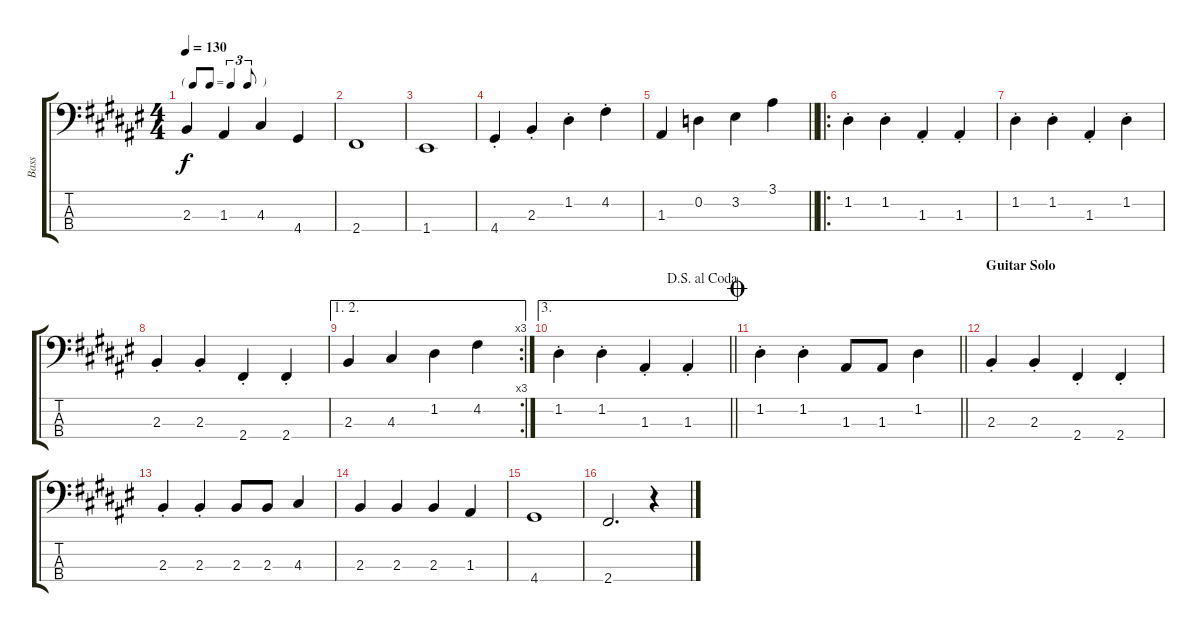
\track ("Bass" "Bass") {instrument electricbassfinger}
\staff {score tabs}
\tuning (G2 D2 A1 E1) {hide}
\ts (4 4)
\tf triplet8th
\tempo 130
\clef f4
\ks f#
2.3.4{dy f} 1.3.4 4.3.4 4.4.4 |
2.4.1 |
1.4.1 |
4.4{st}.4 2.3{st}.4 1.2{st}.4 4.2{st}.4 |
\barLineRight lightlight
1.3.4 0.2.4 3.2.4 3.1.4 |
\ro
1.2{st}.4 1.2{st}.4 1.3{st}.4 1.3{st}.4 |
1.2{st}.4 1.2{st}.4 1.3{st}.4 1.2{st}.4 |
2.3{st}.4 2.3{st}.4 2.4{st}.4 2.4{st}.4 |
\ae (1 2)
\rc 3
2.3.4 4.3.4 1.2.4 4.2.4 |
\ae 3
\jump dalsegnoalcoda
\barLineRight lightlight
1.2{st}.4 1.2{st}.4 1.3{st}.4 1.3{st}.4 |
\jump coda
\barLineRight lightlight
1.2{st}.4 1.2{st}.4 1.3.8 1.3.8 1.2.4 |
\section ("" "Guitar Solo")
2.3{st}.4 2.3{st}.4 2.4{st}.4 2.4{st}.4 |
2.3{st}.4 2.3{st}.4 2.3.8 2.3.8 4.3.4 |
2.3.4 2.3.4 2.3.4 1.3.4 |
4.4.1 |
2.4.2{d} r.4
